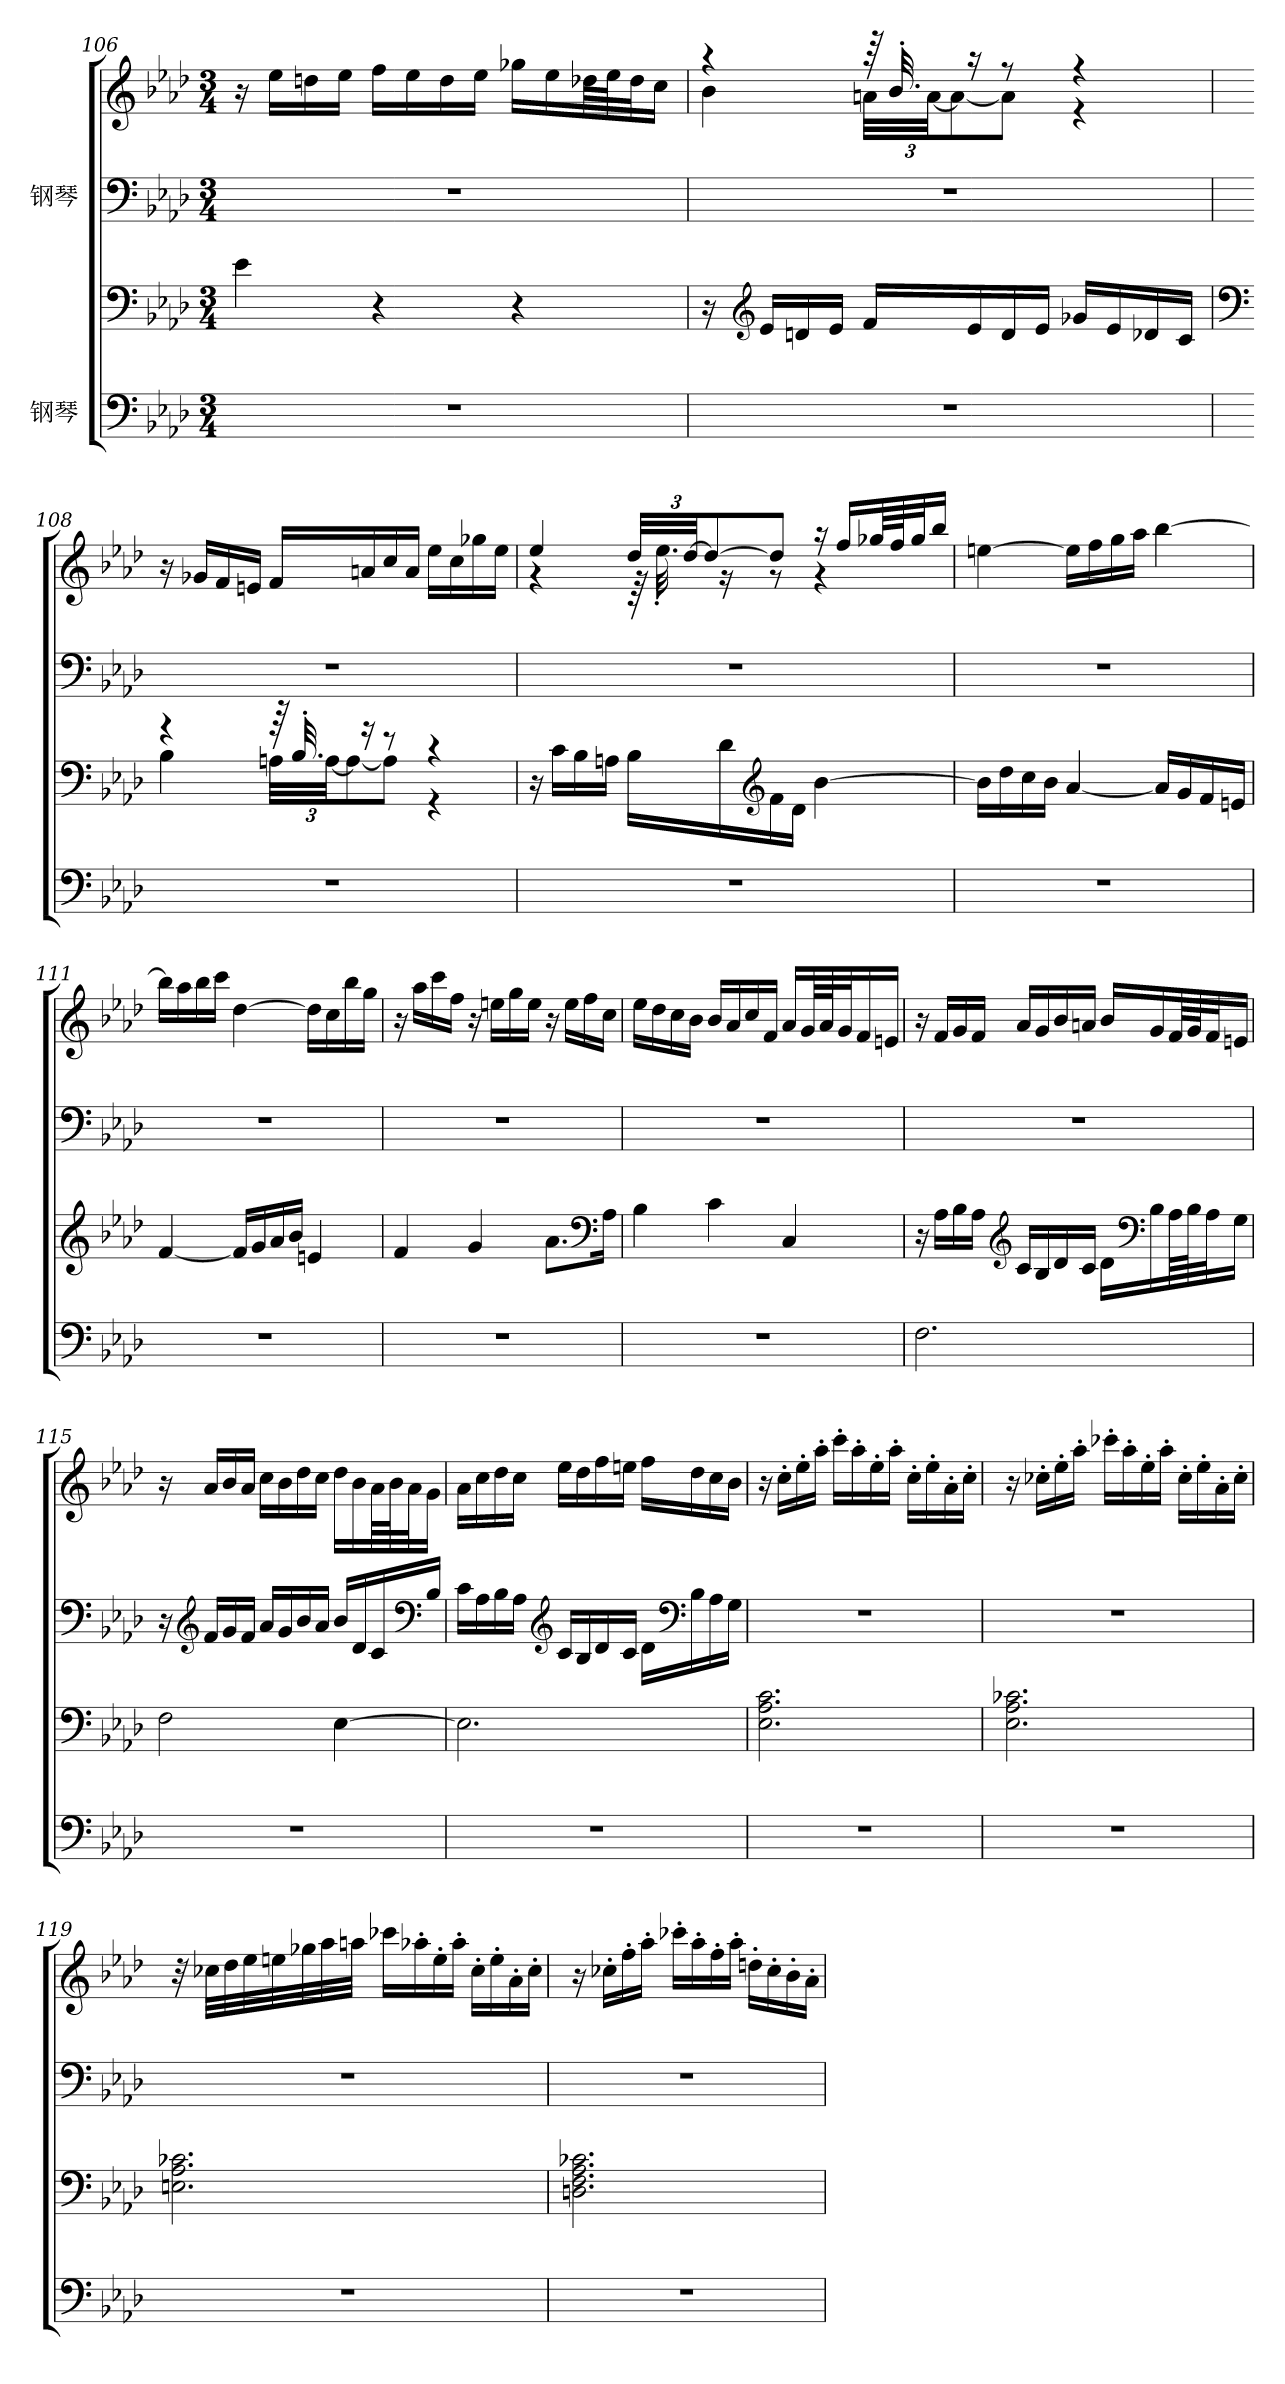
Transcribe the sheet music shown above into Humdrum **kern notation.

**kern	**kern	**kern	**kern
*part2	*part2	*part1	*part1
*staff4	*staff3	*staff2	*staff1
*I"钢琴	*	*I"钢琴	*
*clefF4	*clefF4	*clefF4	*clefG2
*k[b-e-a-d-]	*k[b-e-a-d-]	*k[b-e-a-d-]	*k[b-e-a-d-]
*M3/4	*M3/4	*M3/4	*M3/4
=106	=106	=106	=106
2.r	4e-\	2.r	16r
.	.	.	16ee-\LL
.	.	.	16ddn\
.	.	.	16ee-\JJ
.	4r	.	16ff\LL
.	.	.	16ee-\
.	.	.	16dd\
.	.	.	16ee-\JJ
.	4r	.	16gg-X\LL
.	.	.	16ee-\
.	.	.	64dd-X\LL
.	.	.	64ee-\J
.	.	.	32dd-\J
.	.	.	16cc\JJ
!!LO:PB:g=z
=107	=107	=107	=107
*	*	*	*^
2.r	16r	2.r	4r	4b-\
*	*clefG2	*	*	*
.	16e-/LL	.	.	.
.	16dn/	.	.	.
.	16e-/JJ	.	.	.
*	*	*	*	*Xbrackettup
.	16f/LL	.	64r	48an\LLL
.	.	.	32.b-'/	.
.	.	.	.	[48a\JJ
.	.	.	.	12a\_
.	16e-/	.	16r	.
.	16d/	.	8r	8a\J]
.	16e-/JJ	.	.	.
.	16g-X/LL	.	4r	4r
.	16e-/	.	.	.
.	16d-X/	.	.	.
.	16c/JJ	.	.	.
*	*	*	*v	*v
=108	=108	=108	=108
*	*clefF4	*	*
*	*^	*	*
2.r	4r	4B-\	2.r	16r
.	.	.	.	16g-X/LL
.	.	.	.	16f/
.	.	.	.	16en/JJ
*	*	*Xbrackettup	*	*
.	64r	48An\LLL	.	16f/LL
.	32.B-'/	.	.	.
.	.	[48A\JJ	.	.
.	.	12A\_	.	.
.	16r	.	.	16an/
.	8r	8A\J]	.	16cc/
.	.	.	.	16a/JJ
.	4r	4r	.	16ee-\LL
.	.	.	.	16cc\
.	.	.	.	16gg-X\
.	.	.	.	16ee-\JJ
*	*v	*v	*	*
!!LO:LB:g=z
=109	=109	=109	=109
*	*	*	*^
2.r	16r	2.r	4ee-/	4r
.	16c\LL	.	.	.
.	16B-\	.	.	.
.	16An\JJ	.	.	.
.	16B-\LL	.	48dd-/LLL	64r
.	.	.	.	32.ee-'\
.	.	.	[48dd-/JJ	.
.	.	.	12dd-/_	.
.	16d-\	.	.	16r
*	*clefG2	*	*	*
.	16f\	.	8dd-/J]	8r
.	16d-\JJ	.	.	.
.	[4b-\	.	16r	4r
.	.	.	16ff/LL	.
.	.	.	64gg-X/LL	.
.	.	.	64ff/J	.
.	.	.	32gg-/J	.
.	.	.	16bb-/JJ	.
*	*	*	*v	*v
=110	=110	=110	=110
2.r	16b-\LL]	2.r	[4een\
.	16dd-\	.	.
.	16cc\	.	.
.	16b-\JJ	.	.
.	[4a-/	.	16ee\LL]
.	.	.	16ff\
.	.	.	16gg\
.	.	.	16aa-\JJ
.	16a-/LL]	.	[4bb-\
.	16g/	.	.
.	16f/	.	.
.	16en/JJ	.	.
!!LO:LB:g=z
=111	=111	=111	=111
2.r	[4f/	2.r	16bb-\LL]
.	.	.	16aa-\
.	.	.	16bb-\
.	.	.	16ccc\JJ
.	16f/LL]	.	[4dd-\
.	16g/	.	.
.	16a-/	.	.
.	16b-/JJ	.	.
.	4en/	.	16dd-\LL]
.	.	.	16cc\
.	.	.	16bb-\
.	.	.	16gg\JJ
=112	=112	=112	=112
2.r	4f/	2.r	16r
.	.	.	16aa-\LL
.	.	.	16ccc\
.	.	.	16ff\JJ
.	4g/	.	16r
.	.	.	16een\LL
.	.	.	16gg\
.	.	.	16ee\JJ
.	8.a-\L	.	16r
.	.	.	16ee\LL
.	.	.	16ff\
*	*clefF4	*	*
.	16A-\Jk	.	16cc\JJ
!!LO:PB:g=z
=113	=113	=113	=113
2.r	4B-\	2.r	16ee-\LL
.	.	.	16dd-\
.	.	.	16cc\
.	.	.	16b-\JJ
.	4c\	.	16b-/LL
.	.	.	16a-/
.	.	.	16cc/
.	.	.	16f/JJ
.	4C/	.	16a-/LL
.	.	.	64g/LL
.	.	.	64a-/J
.	.	.	32g/J
.	.	.	16f/
.	.	.	16en/JJ
=114	=114	=114	=114
2.F\	16r	2.r	16r
.	16A-\LL	.	16f/LL
.	16B-\	.	16g/
.	16A-\JJ	.	16f/JJ
*	*clefG2	*	*
.	16c/LL	.	16a-/LL
.	16B-/	.	16g/
.	16d-/	.	16b-/
.	16c/JJ	.	16an/JJ
.	16d-\LL	.	16b-/LL
*	*clefF4	*	*
.	16B-\	.	16g/
.	64A-\LL	.	64f/LL
.	64B-\J	.	64g/J
.	32A-\J	.	32f/J
.	16G\JJ	.	16en/JJ
!!LO:LB:g=z
=115	=115	=115	=115
2.r	2F\	16r	16r
*	*	*clefG2	*
.	.	16f/LL	16a-/LL
.	.	16g/	16b-/
.	.	16f/JJ	16a-/JJ
.	.	16a-/LL	16cc\LL
.	.	16g/	16b-\
.	.	16b-/	16dd-\
.	.	16a-/JJ	16cc\JJ
.	[4E-\	16b-/LL	16dd-\LL
.	.	16d-/	16b-\
.	.	16c/	64a-\LL
.	.	.	64b-\J
.	.	.	32a-\J
*	*	*clefF4	*
.	.	16B-/JJ	16g\JJ
=116	=116	=116	=116
2.r	2.E-\]	16c\LL	16a-\LL
.	.	16A-\	16cc\
.	.	16B-\	16dd-\
.	.	16A-\JJ	16cc\JJ
*	*	*clefG2	*
.	.	16c/LL	16ee-\LL
.	.	16B-/	16dd-\
.	.	16d-/	16ff\
.	.	16c/JJ	16een\JJ
.	.	16d-\LL	16ff\LL
*	*	*clefF4	*
.	.	16B-\	16dd-\
.	.	16A-\	16cc\
.	.	16G\JJ	16b-\JJ
!!LO:LB:g=z
=117	=117	=117	=117
2.r	2.E-\ 2.A-\ 2.c\	2.r	16r
.	.	.	16cc'\LL
.	.	.	16ee-'\
.	.	.	16aa-'\JJ
.	.	.	16ccc'\LL
.	.	.	16aa-'\
.	.	.	16ee-'\
.	.	.	16aa-'\JJ
.	.	.	16cc'\LL
.	.	.	16ee-'\
.	.	.	16a-'\
.	.	.	16cc'\JJ
=118	=118	=118	=118
2.r	2.E-\ 2.A-\ 2.c-X\	2.r	16r
.	.	.	16cc-X'\LL
.	.	.	16ee-'\
.	.	.	16aa-'\JJ
.	.	.	16ccc-X'\LL
.	.	.	16aa-'\
.	.	.	16ee-'\
.	.	.	16aa-'\JJ
.	.	.	16cc-'\LL
.	.	.	16ee-'\
.	.	.	16a-'\
.	.	.	16cc-'\JJ
!!LO:PB:g=z
=119	=119	=119	=119
2.r	2.En\ 2.A-\ 2.c-X\	2.r	32r
.	.	.	32cc-X\LLL
.	.	.	32dd-\
.	.	.	32ee-\
.	.	.	32een\
.	.	.	32gg-X\
.	.	.	32aa-\
.	.	.	32aan\JJJ
.	.	.	16ccc-X\LL
.	.	.	16aa-X'\
.	.	.	16ee'\
.	.	.	16aa-'\JJ
.	.	.	16cc-'\LL
.	.	.	16ee'\
.	.	.	16a-'\
.	.	.	16cc-'\JJ
=120	=120	=120	=120
2.r	2.Dn\ 2.F\ 2.A-\ 2.c-X\	2.r	16r
.	.	.	16cc-X'\LL
.	.	.	16ff'\
.	.	.	16aa-'\JJ
.	.	.	16ccc-X'\LL
.	.	.	16aa-'\
.	.	.	16ff'\
.	.	.	16aa-'\JJ
.	.	.	16ddn'\LL
.	.	.	16cc-'\
.	.	.	16b-'\
.	.	.	16a-'\JJ
=	=	=	=
*-	*-	*-	*-
